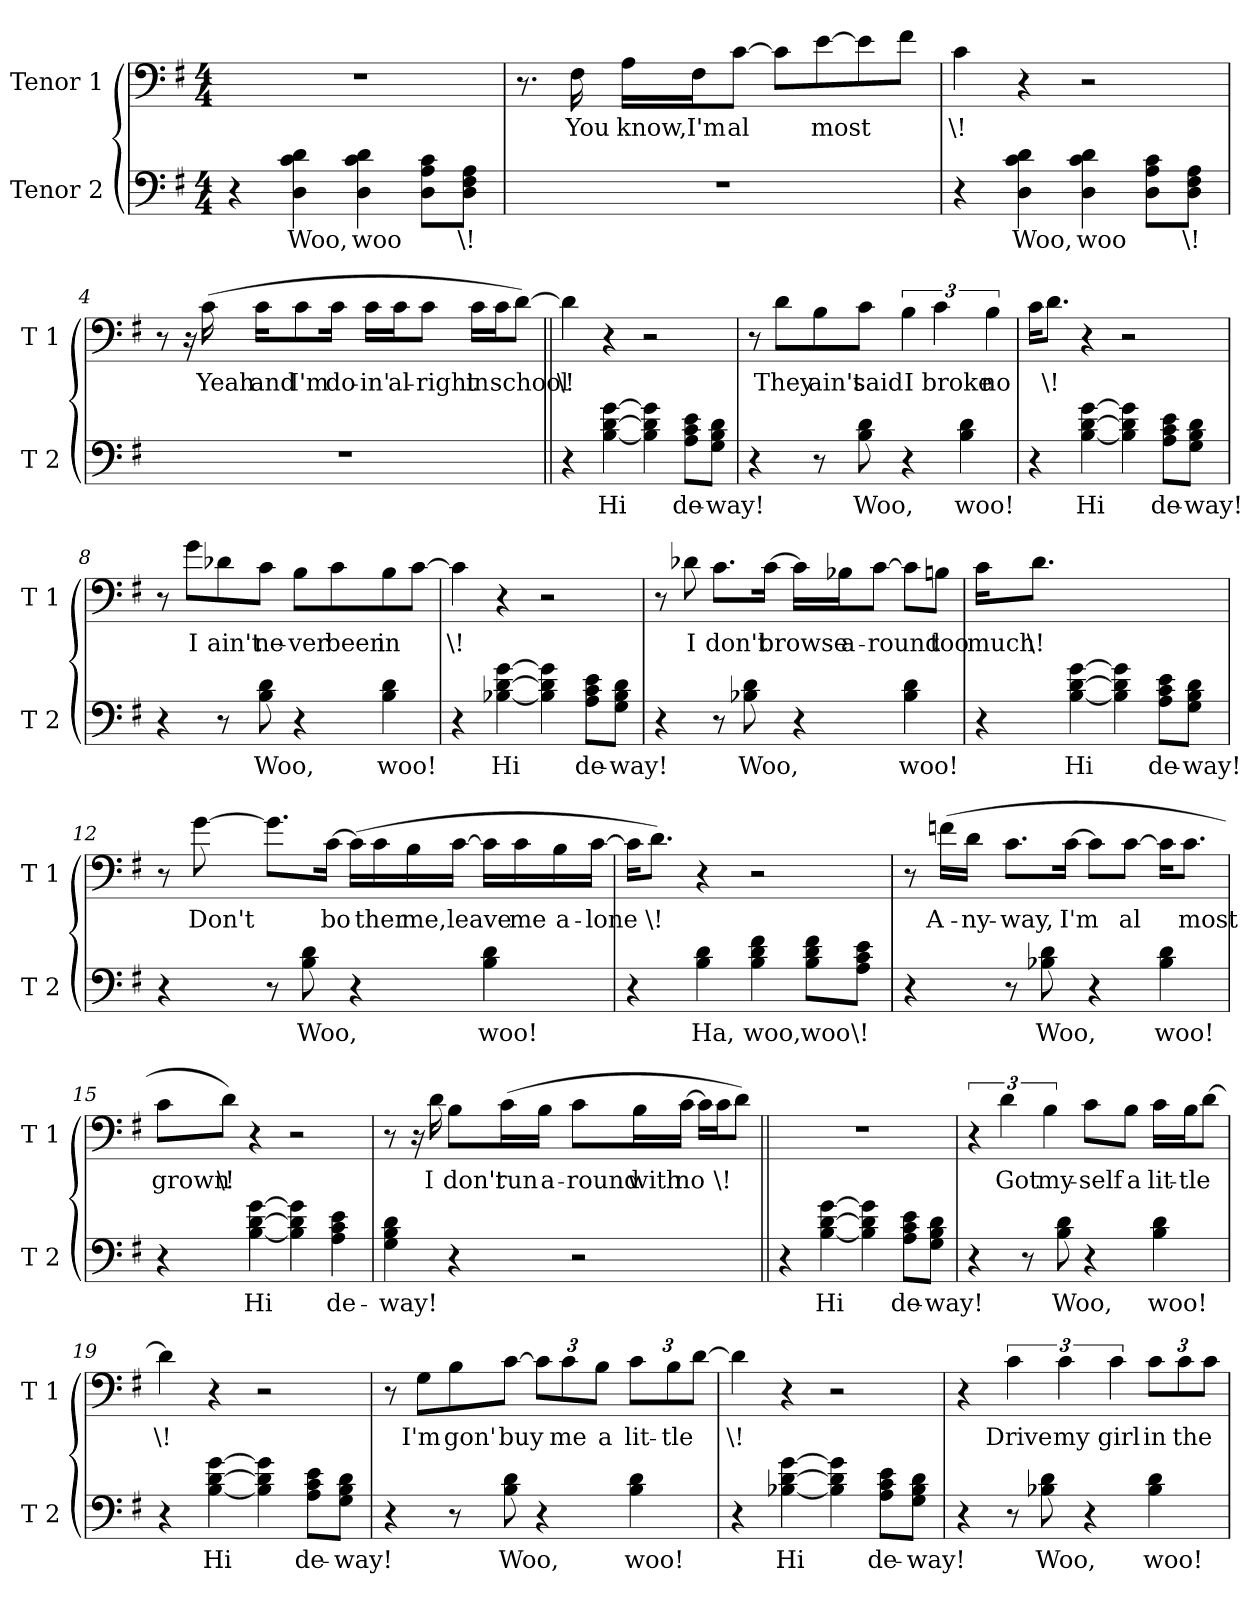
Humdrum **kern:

**kern	**text	**kern	**text
*part2	*part2	*part1	*part1
*staff2	*staff2	*staff1	*staff1
*I"Tenor 2	*	*I"Tenor 1	*
*I'T 2	*	*I'T 1	*
*clefF4	*	*clefF4	*
*k[f#]	*	*k[f#]	*
*G:	*	*G:	*
*M4/4	*	*M4/4	*
=1	=1	=1	=1
4r	.	1r	.
!	!LO:LY:b	!	!
4D\ 4c\ 4d\	Woo,	.	.
!	!LO:LY:b	!	!
4D\ 4c\ 4d\	woo	.	.
8D\ 8A\ 8c\L	.	.	.
!	!LO:LY:b	!	!
8D\ 8F#\ 8A\J	\!	.	.
=2	=2	=2	=2
1r	.	8.r	.
!	!	!LO:N:head=solid	!LO:LY:b
.	.	16F#\	You
!	!	!LO:N:head=solid	!LO:LY:b
.	.	16A\LL	know,
!	!	!LO:N:head=solid	!LO:LY:b
.	.	16F#\J	I'm
!	!	!LO:N:head=solid	!LO:LY:b
.	.	[8c\J	al
!	!	!LO:N:head=solid	!
.	.	8c\L]	.
!	!	!LO:N:head=solid	!LO:LY:b
.	.	[8e\	most
!	!	!LO:N:head=solid	!
.	.	8e\]	.
!	!	!LO:N:head=solid	!
.	.	8f#\J	.
=3	=3	=3	=3
!	!	!LO:N:head=solid	!LO:LY:b
4r	.	4c\	\!
!	!LO:LY:b	!	!
4D\ 4c\ 4d\	Woo,	4r	.
!	!LO:LY:b	!	!
4D\ 4c\ 4d\	woo	2r	.
8D\ 8A\ 8c\L	.	.	.
!	!LO:LY:b	!	!
8D\ 8F#\ 8A\J	\!	.	.
!!LO:LB:g=z
=4	=4	=4	=4
1r	.	8r	.
.	.	16r	.
!	!	!	!LO:LY:b
.	.	(>16c\	Yeah
!	!	!	!LO:LY:b
.	.	16c\KL	and
!	!	!	!LO:LY:b
.	.	8c\	I'm
!	!	!	!LO:LY:b
.	.	16c\Jk	do-
!	!	!	!LO:LY:b
.	.	16c\LL	-in'
!	!	!	!LO:LY:b
.	.	16c\J	al-
!	!	!	!LO:LY:b
.	.	8c\J	-right
!	!	!	!LO:LY:b
.	.	16c\LL	in
!	!	!	!LO:LY:b
.	.	16c\J	school
.	.	[8d\J)	.
=5||	=5||	=5||	=5||
!	!	!	!LO:LY:b
4r	.	4d\]	\!
!	!LO:LY:b	!	!
[4B\ [4d\ [4g\	Hi	4r	.
4B\] 4d\] 4g\]	.	2r	.
!	!LO:LY:b	!	!
8A\ 8c\ 8e\L	de-	.	.
!	!LO:LY:b	!	!
8G\ 8B\ 8d\J	-way!	.	.
!!LO:LB:g=z
=6	=6	=6	=6
4r	.	8r	.
!	!	!	!LO:LY:b
.	.	8d\L	They
!	!	!	!LO:LY:b
8r	.	8B\	ain't
!	!LO:LY:b	!	!LO:LY:b
8B\ 8d\	Woo,	8c\J	said
!	!	!	!LO:LY:b
4r	.	6B\	I
!	!	!	!LO:LY:b
.	.	6c\	broke
!	!LO:LY:b	!	!
4B\ 4d\	woo!	.	.
!	!	!	!LO:LY:b
.	.	6B\	no
=7	=7	=7	=7
4r	.	16c\KL	.
!	!	!	!LO:LY:b
.	.	8.d\J	\!
!	!LO:LY:b	!	!
[4B\ [4d\ [4g\	Hi	4r	.
4B\] 4d\] 4g\]	.	2r	.
!	!LO:LY:b	!	!
8A\ 8c\ 8e\L	de-	.	.
!	!LO:LY:b	!	!
8G\ 8B\ 8d\J	-way!	.	.
=8	=8	=8	=8
4r	.	8r	.
!	!	!	!LO:LY:b
.	.	8g\L	I
!	!	!	!LO:LY:b
8r	.	8d-X\	ain't
!	!LO:LY:b	!	!LO:LY:b
8B\ 8d\	Woo,	8c\J	ne-
!	!	!	!LO:LY:b
4r	.	8B\L	-ver
!	!	!	!LO:LY:b
.	.	8c\	been
!	!LO:LY:b	!	!LO:LY:b
4B\ 4d\	woo!	8B\	in
.	.	[8c\J	.
!!LO:LB:g=z
=9	=9	=9	=9
!	!	!	!LO:LY:b
4r	.	4c\]	\!
!	!LO:LY:b	!	!
[4B-X\ [4d\ [4g\	Hi	4r	.
4B-\] 4d\] 4g\]	.	2r	.
!	!LO:LY:b	!	!
8A\ 8c\ 8e\L	de-	.	.
!	!LO:LY:b	!	!
8G\ 8B-\ 8d\J	-way!	.	.
=10	=10	=10	=10
4r	.	8r	.
!	!	!	!LO:LY:b
.	.	8d-X\	I
!	!	!	!LO:LY:b
8r	.	8.c\L	don't
!	!LO:LY:b	!	!
8B-X\ 8d\	Woo,	.	.
!	!	!	!LO:LY:b
.	.	[16c\Jk	browse
4r	.	16c\LL]	.
!	!	!	!LO:LY:b
.	.	16B-X\J	a-
!	!	!	!LO:LY:b
.	.	[8c\J	-round
!	!LO:LY:b	!	!
4B-\ 4d\	woo!	8c\L]	.
!	!	!	!LO:LY:b
.	.	8Bn\J	too
!!LO:PB:g=z
=11	=11	=11	=11
!	!	!	!LO:LY:b
4r	.	16c\KL	much
!	!	!	!LO:LY:b
.	.	8.d\J	\!
!	!LO:LY:b	!	!
[4B\ [4d\ [4g\	Hi	2.ryy	.
4B\] 4d\] 4g\]	.	.	.
!	!LO:LY:b	!	!
8A\ 8c\ 8e\L	de-	.	.
!	!LO:LY:b	!	!
8G\ 8B\ 8d\J	-way!	.	.
=12	=12	=12	=12
4r	.	8r	.
!	!	!	!LO:LY:b
.	.	[8g\	Don't
8r	.	8.g\L]	.
!	!LO:LY:b	!	!
8B\ 8d\	Woo,	.	.
!	!	!	!LO:LY:b
.	.	[16c\Jk	bo
4r	.	(>16c\LL]	.
!	!	!	!LO:LY:b
.	.	16c\	ther
!	!	!	!LO:LY:b
.	.	16B\	me,
!	!	!	!LO:LY:b
.	.	[16c\JJ	leave
!	!LO:LY:b	!	!
4B\ 4d\	woo!	16c\LL]	.
!	!	!	!LO:LY:b
.	.	16c\	me
!	!	!	!LO:LY:b
.	.	16B\	a-
!	!	!	!LO:LY:b
.	.	[16c\JJ	-lone
=13	=13	=13	=13
4r	.	16c\KL]	.
!	!	!	!LO:LY:b
.	.	8.d\J)	\!
!	!LO:LY:b	!	!
4B\ 4d\	Ha,	4r	.
!	!LO:LY:b	!	!
4B\ 4d\ 4f#\	woo,	2r	.
!	!LO:LY:b	!	!
8B\ 8d\ 8f#\L	woo	.	.
!	!LO:LY:b	!	!
8A\ 8c\ 8e\J	\!	.	.
!!LO:LB:g=z
=14	=14	=14	=14
4r	.	8r	.
!	!	!	!LO:LY:b
.	.	(>16fn\LL	A-
!	!	!	!LO:LY:b
.	.	16d\JJ	-ny-
!	!	!	!LO:LY:b
8r	.	8.c\L	-way,
!	!LO:LY:b	!	!
8B-X\ 8d\	Woo,	.	.
!	!	!	!LO:LY:b
.	.	[16c\Jk	I'm
4r	.	8c\L]	.
!	!	!	!LO:LY:b
.	.	[8c\J	al
!	!LO:LY:b	!	!
4B-\ 4d\	woo!	16c\KL]	.
!	!	!	!LO:LY:b
.	.	8.c\J	most
=15	=15	=15	=15
!	!	!	!LO:LY:b
4r	.	8c\L	grown
!	!	!	!LO:LY:b
.	.	8d\J)	\!
!	!LO:LY:b	!	!
[4B\ [4d\ [4g\	Hi	4r	.
4B\] 4d\] 4g\]	.	2r	.
!	!LO:LY:b	!	!
4A\ 4c\ 4e\	de-	.	.
!!LO:LB:g=z
=16	=16	=16	=16
!	!LO:LY:b	!	!
4G\ 4B\ 4d\	-way!	8r	.
.	.	16r	.
!	!	!	!LO:LY:b
.	.	16d\	I
!	!	!	!LO:LY:b
4r	.	8B\L	don't
!	!	!	!LO:LY:b
.	.	(>16c\L	run
!	!	!	!LO:LY:b
.	.	16B\JJ	a-
!	!	!	!LO:LY:b
2r	.	8c\L	-round
!	!	!	!LO:LY:b
.	.	16B\L	with
!	!	!	!LO:LY:b
.	.	[16c\JJ	no
.	.	16c\LL]	.
.	.	16c\J	.
!	!	!	!LO:LY:b
.	.	8d\J)	\!
=17||	=17||	=17||	=17||
4r	.	1r	.
!	!LO:LY:b	!	!
[4B\ [4d\ [4g\	Hi	.	.
4B\] 4d\] 4g\]	.	.	.
!	!LO:LY:b	!	!
8A\ 8c\ 8e\L	de-	.	.
!	!LO:LY:b	!	!
8G\ 8B\ 8d\J	-way!	.	.
=18	=18	=18	=18
4r	.	6r	.
!	!	!	!LO:LY:b
.	.	6d\	Got
8r	.	.	.
!	!	!	!LO:LY:b
.	.	6B\	my-
!	!LO:LY:b	!	!
8B\ 8d\	Woo,	.	.
!	!	!	!LO:LY:b
4r	.	8c\L	-self
!	!	!	!LO:LY:b
.	.	8B\J	a
!	!LO:LY:b	!	!LO:LY:b
4B\ 4d\	woo!	16c\LL	lit-
!	!	!	!LO:LY:b
.	.	16B\J	-tle
.	.	[8d\J	.
!!LO:LB:g=z
=19	=19	=19	=19
!	!	!	!LO:LY:b
4r	.	4d\]	\!
!	!LO:LY:b	!	!
[4B\ [4d\ [4g\	Hi	4r	.
4B\] 4d\] 4g\]	.	2r	.
!	!LO:LY:b	!	!
8A\ 8c\ 8e\L	de-	.	.
!	!LO:LY:b	!	!
8G\ 8B\ 8d\J	-way!	.	.
=20	=20	=20	=20
4r	.	8r	.
!	!	!	!LO:LY:b
.	.	8G\L	I'm
!	!	!	!LO:LY:b
8r	.	8B\	gon'
!	!LO:LY:b	!	!LO:LY:b
8B\ 8d\	Woo,	[8c\J	buy
4r	.	12c\L]	.
!	!	!	!LO:LY:b
.	.	12c\	me
!	!	!	!LO:LY:b
.	.	12B\J	a
!	!LO:LY:b	!	!LO:LY:b
4B\ 4d\	woo!	12c\L	lit-
!	!	!	!LO:LY:b
.	.	12B\	-tle
.	.	[12d\J	.
=21	=21	=21	=21
!	!	!	!LO:LY:b
4r	.	4d\]	\!
!	!LO:LY:b	!	!
[4B-X\ [4d\ [4g\	Hi	4r	.
4B-\] 4d\] 4g\]	.	2r	.
!	!LO:LY:b	!	!
8A\ 8c\ 8e\L	de-	.	.
!	!LO:LY:b	!	!
8G\ 8B-\ 8d\J	-way!	.	.
!!LO:LB:g=z
=22	=22	=22	=22
4r	.	4r	.
!	!	!	!LO:LY:b
8r	.	6c\	Drive
!	!LO:LY:b	!	!
8B-X\ 8d\	Woo,	.	.
!	!	!	!LO:LY:b
.	.	6c\	my
4r	.	.	.
!	!	!	!LO:LY:b
.	.	6c\	girl
!	!LO:LY:b	!	!LO:LY:b
4B-\ 4d\	woo!	12c\L	in
!	!	!	!LO:LY:b
.	.	12c\	the
.	.	12c\J	.
=	=	=	=
*-	*-	*-	*-
